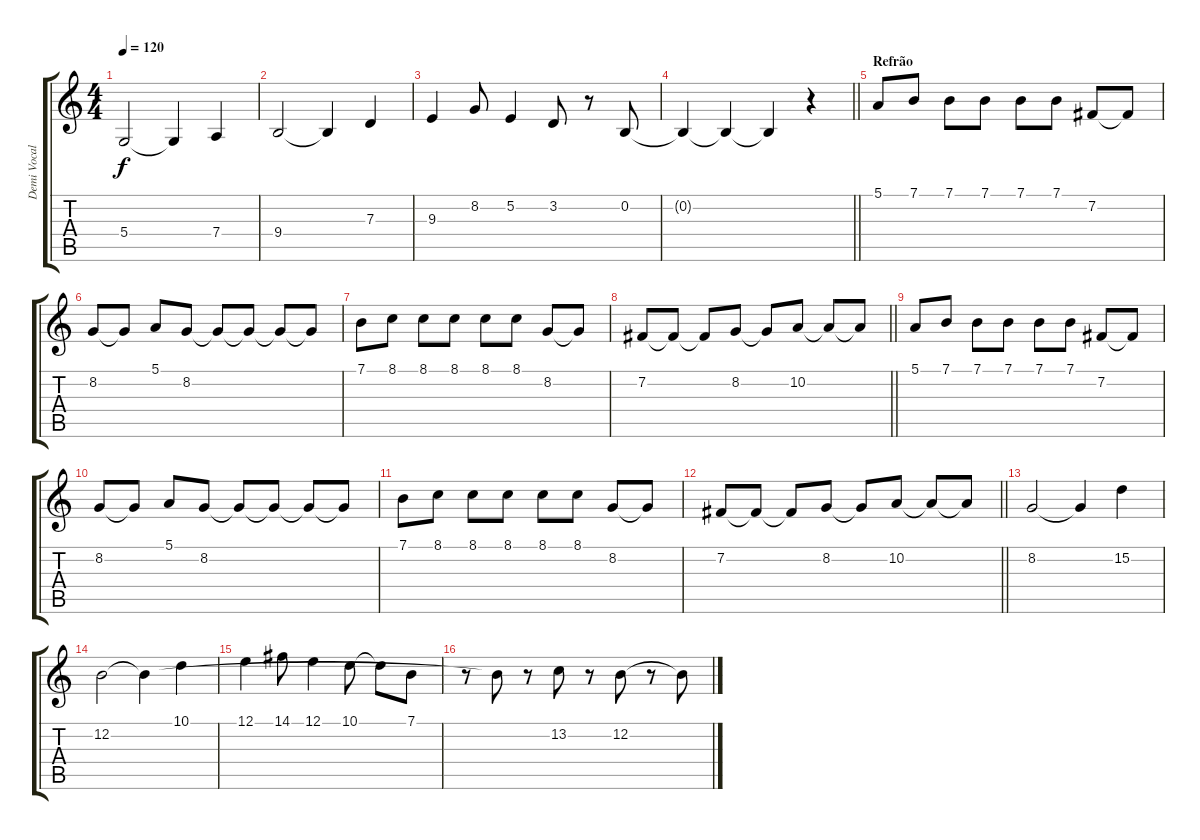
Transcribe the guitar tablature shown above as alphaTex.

\track ("Demi Vocal" "Demi Vocal") {instrument acousticgrandpiano}
\staff {score tabs}
\tuning (E4 B3 G3 D3 A2 E2) {hide}
\ts (4 4)
\tempo 120
\clef g2
\ks c
5.4.2{dy f} 5.4{t}.4 7.4.4 |
9.4.2 9.4{t}.4 7.3.4 |
9.3.4 8.2.8 5.2.4 3.2.8 r.8 0.2.8 |
\barLineRight lightlight
0.2{t}.4 0.2{t}.4 0.2{t}.4 r.4 |
\section ("" "Refrão")
5.1.8 7.1.8 7.1.8 7.1.8 7.1.8 7.1.8 7.2.8 7.2{t}.8 |
8.2.8 8.2{t}.8 5.1.8 8.2.8 8.2{t}.8 8.2{t}.8 8.2{t}.8 8.2{t}.8 |
7.1.8 8.1.8 8.1.8 8.1.8 8.1.8 8.1.8 8.2.8 8.2{t}.8 |
\barLineRight lightlight
7.2.8 7.2{t}.8 7.2{t}.8 8.2.8 8.2{t}.8 10.2.8 10.2{t}.8 10.2{t}.8 |
5.1.8 7.1.8 7.1.8 7.1.8 7.1.8 7.1.8 7.2.8 7.2{t}.8 |
8.2.8 8.2{t}.8 5.1.8 8.2.8 8.2{t}.8 8.2{t}.8 8.2{t}.8 8.2{t}.8 |
7.1.8 8.1.8 8.1.8 8.1.8 8.1.8 8.1.8 8.2.8 8.2{t}.8 |
\barLineRight lightlight
7.2.8 7.2{t}.8 7.2{t}.8 8.2.8 8.2{t}.8 10.2.8 10.2{t}.8 10.2{t}.8 |
8.2.2 8.2{t}.4 15.2.4 |
12.2.2 12.2{t}.4 10.1.4 |
12.1.4 14.1.8 12.1.4 10.1.8 10.1{t}.8 7.1.8 |
r.8 12.2{t}.8 r.8 13.2.8 r.8 12.2.8 r.8 12.2{t}.8
